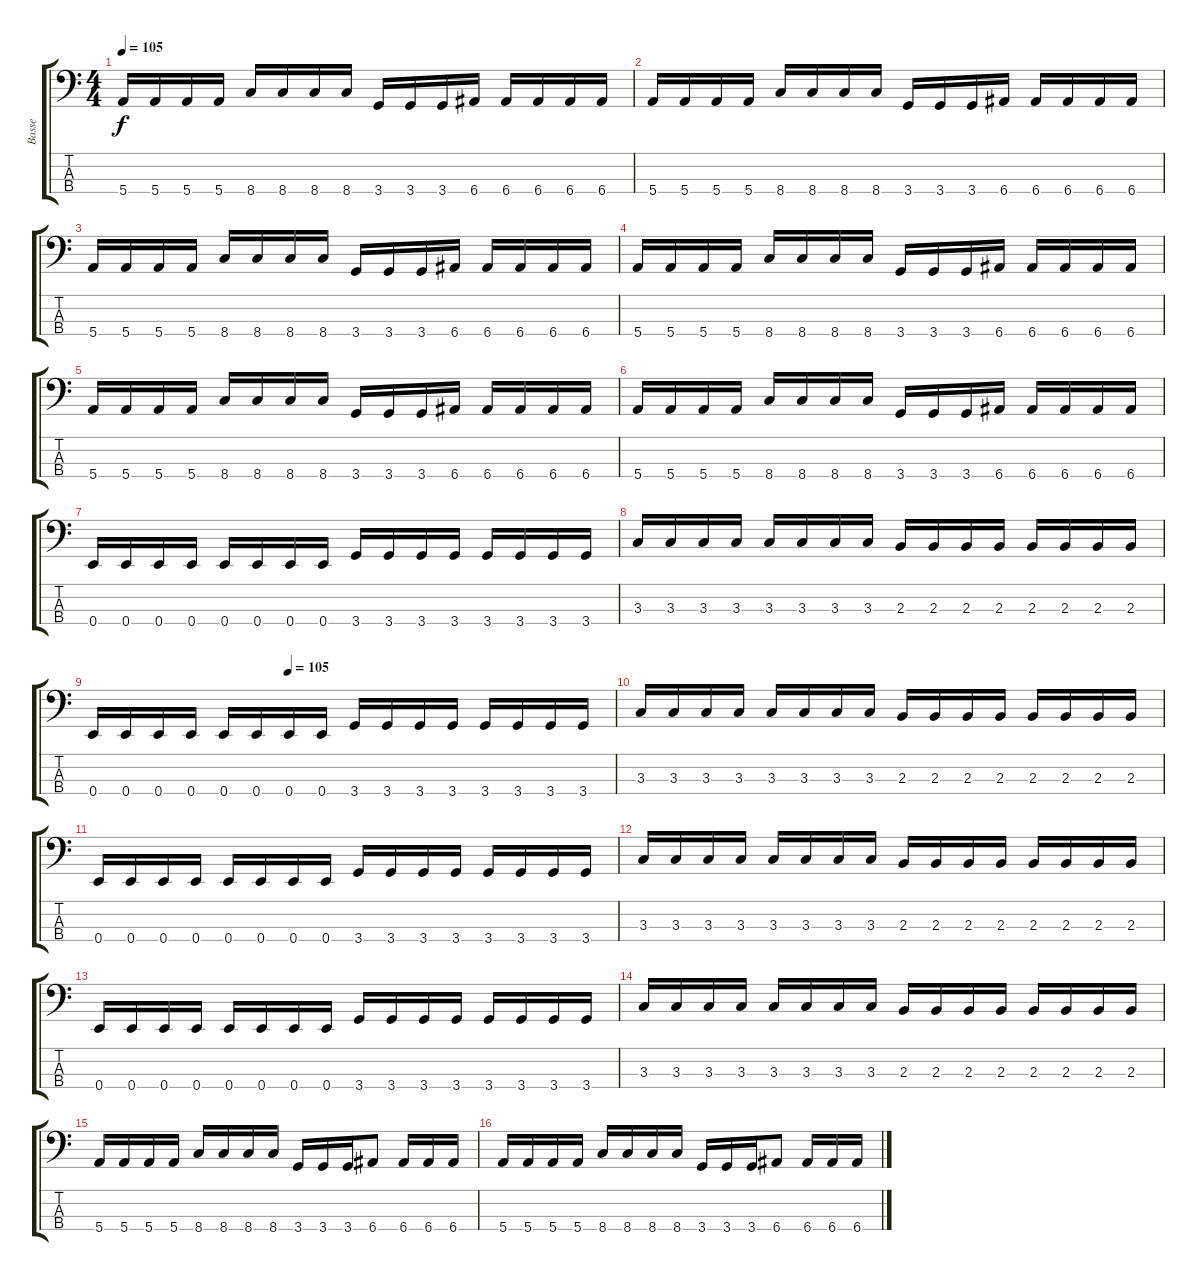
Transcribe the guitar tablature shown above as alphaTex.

\track ("Basse" "Basse") {instrument electricbasspick}
\staff {score tabs}
\tuning (G2 D2 A1 E1) {hide}
\ts (4 4)
\tempo 105
\clef f4
\ks c
5.4.16{dy f} 5.4.16 5.4.16 5.4.16 8.4.16 8.4.16 8.4.16 8.4.16 3.4.16 3.4.16 3.4.16 6.4.16 6.4.16 6.4.16 6.4.16 6.4.16 |
5.4.16 5.4.16 5.4.16 5.4.16 8.4.16 8.4.16 8.4.16 8.4.16 3.4.16 3.4.16 3.4.16 6.4.16 6.4.16 6.4.16 6.4.16 6.4.16 |
5.4.16 5.4.16 5.4.16 5.4.16 8.4.16 8.4.16 8.4.16 8.4.16 3.4.16 3.4.16 3.4.16 6.4.16 6.4.16 6.4.16 6.4.16 6.4.16 |
5.4.16 5.4.16 5.4.16 5.4.16 8.4.16 8.4.16 8.4.16 8.4.16 3.4.16 3.4.16 3.4.16 6.4.16 6.4.16 6.4.16 6.4.16 6.4.16 |
5.4.16 5.4.16 5.4.16 5.4.16 8.4.16 8.4.16 8.4.16 8.4.16 3.4.16 3.4.16 3.4.16 6.4.16 6.4.16 6.4.16 6.4.16 6.4.16 |
5.4.16 5.4.16 5.4.16 5.4.16 8.4.16 8.4.16 8.4.16 8.4.16 3.4.16 3.4.16 3.4.16 6.4.16 6.4.16 6.4.16 6.4.16 6.4.16 |
0.4.16 0.4.16 0.4.16 0.4.16 0.4.16 0.4.16 0.4.16 0.4.16 3.4.16 3.4.16 3.4.16 3.4.16 3.4.16 3.4.16 3.4.16 3.4.16 |
3.3.16 3.3.16 3.3.16 3.3.16 3.3.16 3.3.16 3.3.16 3.3.16 2.3.16 2.3.16 2.3.16 2.3.16 2.3.16 2.3.16 2.3.16 2.3.16 |
\tempo (105 0.375)
0.4.16 0.4.16 0.4.16 0.4.16 0.4.16 0.4.16 0.4.16 0.4.16 3.4.16 3.4.16 3.4.16 3.4.16 3.4.16 3.4.16 3.4.16 3.4.16 |
3.3.16 3.3.16 3.3.16 3.3.16 3.3.16 3.3.16 3.3.16 3.3.16 2.3.16 2.3.16 2.3.16 2.3.16 2.3.16 2.3.16 2.3.16 2.3.16 |
0.4.16 0.4.16 0.4.16 0.4.16 0.4.16 0.4.16 0.4.16 0.4.16 3.4.16 3.4.16 3.4.16 3.4.16 3.4.16 3.4.16 3.4.16 3.4.16 |
3.3.16 3.3.16 3.3.16 3.3.16 3.3.16 3.3.16 3.3.16 3.3.16 2.3.16 2.3.16 2.3.16 2.3.16 2.3.16 2.3.16 2.3.16 2.3.16 |
0.4.16 0.4.16 0.4.16 0.4.16 0.4.16 0.4.16 0.4.16 0.4.16 3.4.16 3.4.16 3.4.16 3.4.16 3.4.16 3.4.16 3.4.16 3.4.16 |
3.3.16 3.3.16 3.3.16 3.3.16 3.3.16 3.3.16 3.3.16 3.3.16 2.3.16 2.3.16 2.3.16 2.3.16 2.3.16 2.3.16 2.3.16 2.3.16 |
5.4.16 5.4.16 5.4.16 5.4.16 8.4.16 8.4.16 8.4.16 8.4.16 3.4.16 3.4.16 3.4.16 6.4.8 6.4.16 6.4.16 6.4.16 |
5.4.16 5.4.16 5.4.16 5.4.16 8.4.16 8.4.16 8.4.16 8.4.16 3.4.16 3.4.16 3.4.16 6.4.8 6.4.16 6.4.16 6.4.16
